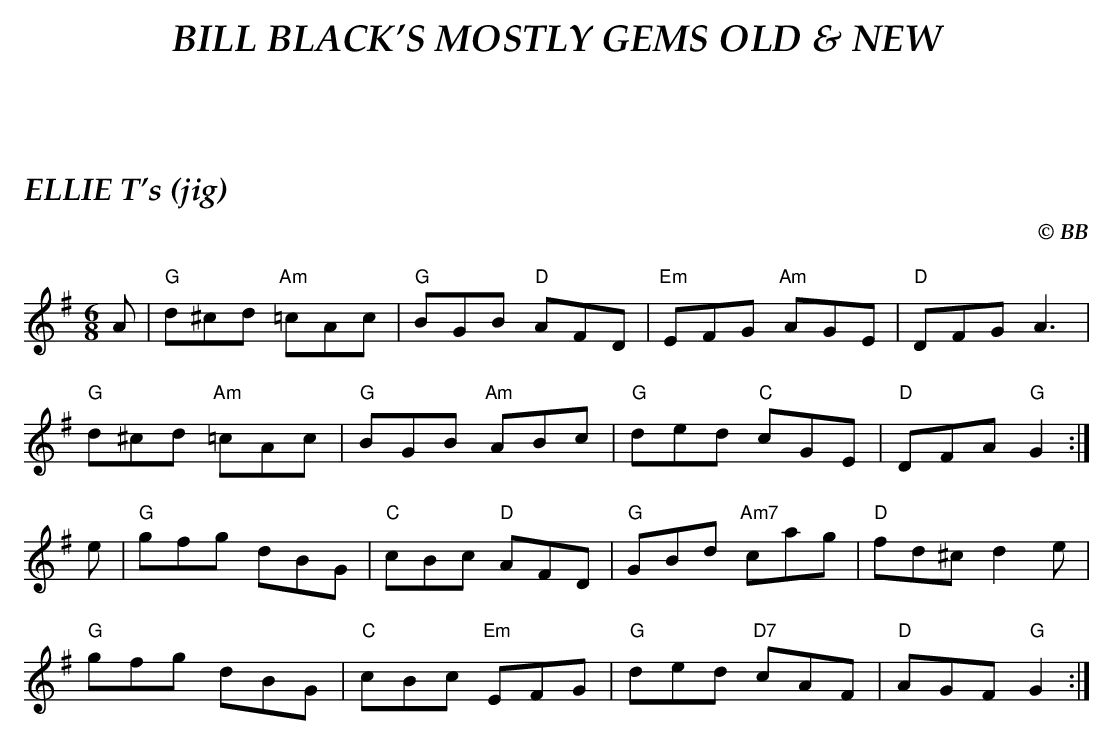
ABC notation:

X:1
T:ELLIE T's (jig)
C:© BB
Q:1/4=160
M:6/8
L:1/8
K:G
A|"G"d^cd "Am"=cAc|"G"BGB "D"AFD|"Em"EFG "Am"AGE|"D"DFG A3|
"G"d^cd "Am"=cAc|"G"BGB "Am"ABc|"G"ded "C"cGE|"D"DFA "G"G2 :|
e|"G"gfg dBG|"C"cBc "D"AFD|"G"GBd "Am7"cag|"D"fd^c d2e|
"G"gfg dBG|"C"cBc "Em"EFG|"G"ded "D7"cAF|"D"AGF "G"G2 :|
